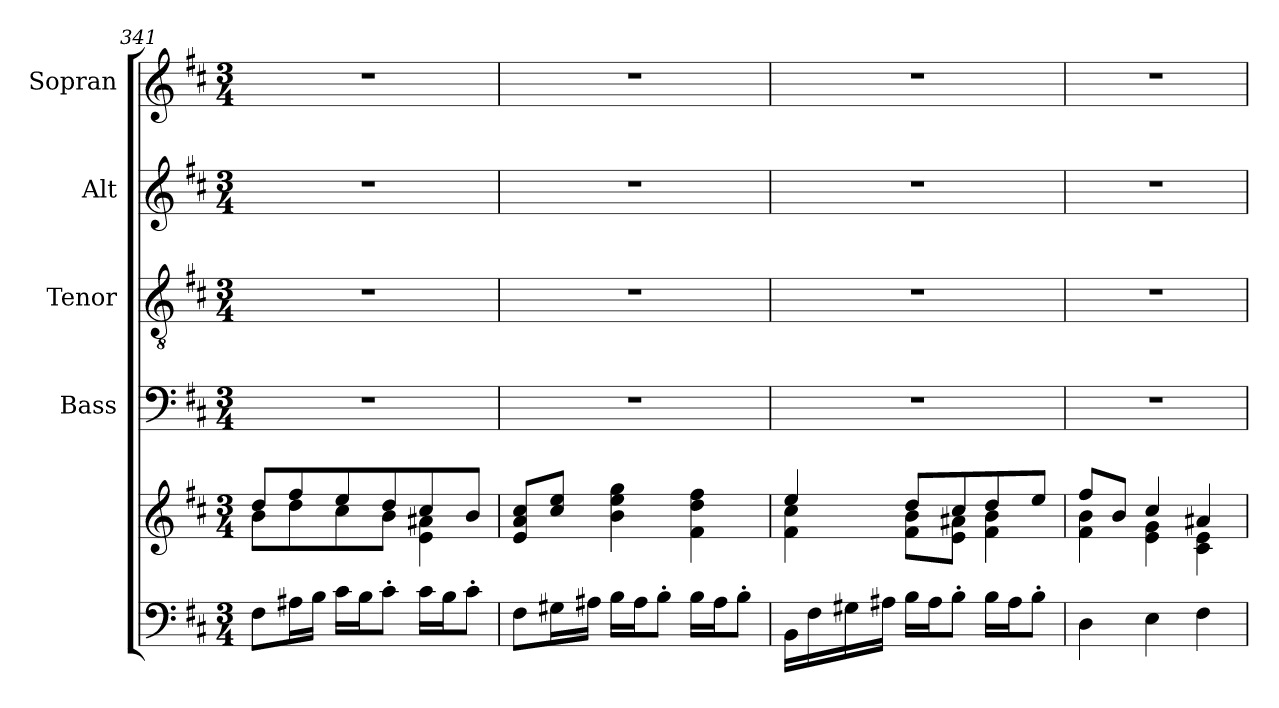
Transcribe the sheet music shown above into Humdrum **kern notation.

**kern	**kern	**kern	**kern	**kern	**kern
*part5	*part5	*part4	*part3	*part2	*part1
*staff6	*staff5	*staff4	*staff3	*staff2	*staff1
*	*	*I"Bass	*I"Tenor	*I"Alt	*I"Sopran
*	*	*I'B.	*I'T.	*I'A.	*I'S.
*clefF4	*clefG2	*clefF4	*clefGv2	*clefG2	*clefG2
*k[f#c#]	*k[f#c#]	*k[f#c#]	*k[f#c#]	*k[f#c#]	*k[f#c#]
*D:	*D:	*D:	*D:	*D:	*D:
*M3/4	*M3/4	*M3/4	*M3/4	*M3/4	*M3/4
=341	=341	=341	=341	=341	=341
*	*^	*	*	*	*
8F#\L	8dd/L	8b\L	2.r	2.r	2.r	2.r
16A#X\L	8ff#/	8dd\	.	.	.	.
16B\JJ	.	.	.	.	.	.
16c#\LL	8ee/	8cc#\	.	.	.	.
16B\J	.	.	.	.	.	.
8c#'>\J	8dd/	8b\J	.	.	.	.
16c#\LL	8cc#/	4e\ 4a#X\	.	.	.	.
16B\J	.	.	.	.	.	.
8c#'>\J	8b/J	.	.	.	.	.
*	*v	*v	*	*	*	*
=342	=342	=342	=342	=342	=342
8F#\L	8e/ 8a/ 8cc#/L	2.r	2.r	2.r	2.r
16G#X\L	8cc#/ 8ee/J	.	.	.	.
16A#X\JJ	.	.	.	.	.
16B\LL	4b\ 4ee\ 4gg\	.	.	.	.
16A#\J	.	.	.	.	.
8B'>\J	.	.	.	.	.
16B\LL	4f#\ 4dd\ 4ff#\	.	.	.	.
16A#\J	.	.	.	.	.
8B'>\J	.	.	.	.	.
!!LO:PB:g=z
=343	=343	=343	=343	=343	=343
*	*^	*	*	*	*
16BB\LL	4ee/	4f#\ 4cc#\	2.r	2.r	2.r	2.r
16F#\	.	.	.	.	.	.
16G#X\	.	.	.	.	.	.
16A#X\JJ	.	.	.	.	.	.
16B\LL	8dd/L	8f#\ 8b\L	.	.	.	.
16A#\J	.	.	.	.	.	.
8B'>\J	8cc#/	8e\ 8a#X\J	.	.	.	.
16B\LL	8dd/	4f#\ 4b\	.	.	.	.
16A#\J	.	.	.	.	.	.
8B'>\J	8ee/J	.	.	.	.	.
=344	=344	=344	=344	=344	=344	=344
4D\	8ff#/L	4f#\ 4b\	2.r	2.r	2.r	2.r
.	8b/J	.	.	.	.	.
4E\	4cc#/	4e\ 4g\	.	.	.	.
4F#\	4a#X/	4c#\ 4e\	.	.	.	.
*	*v	*v	*	*	*	*
=	=	=	=	=	=
*-	*-	*-	*-	*-	*-
